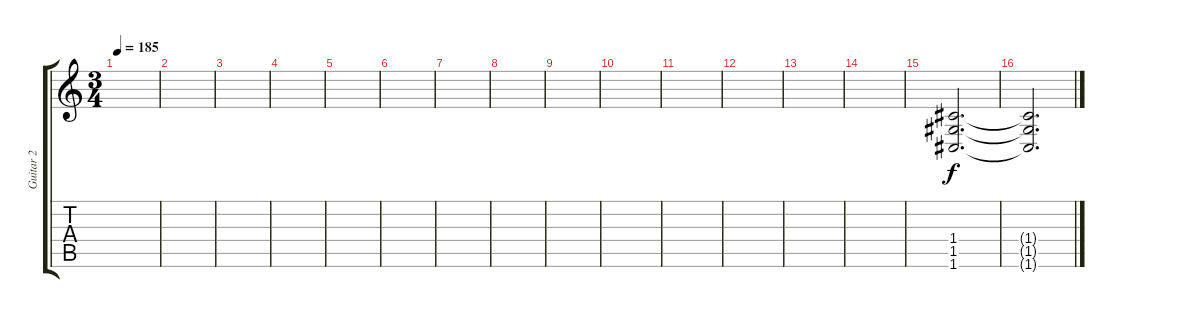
\track ("Guitar 2" "Guitar 2") {instrument overdrivenguitar}
\staff {score tabs}
\tuning (D4 A3 F3 C3 G2 C2) {hide}
\ts (3 4)
\tempo 185
\clef g2
\ks c
|
|
|
|
|
|
|
|
|
|
|
|
|
|
(1.4 1.5 1.6).2{d volume 15 balance 14} |
(1.4{t} 1.5{t} 1.6{t}).2{d}
